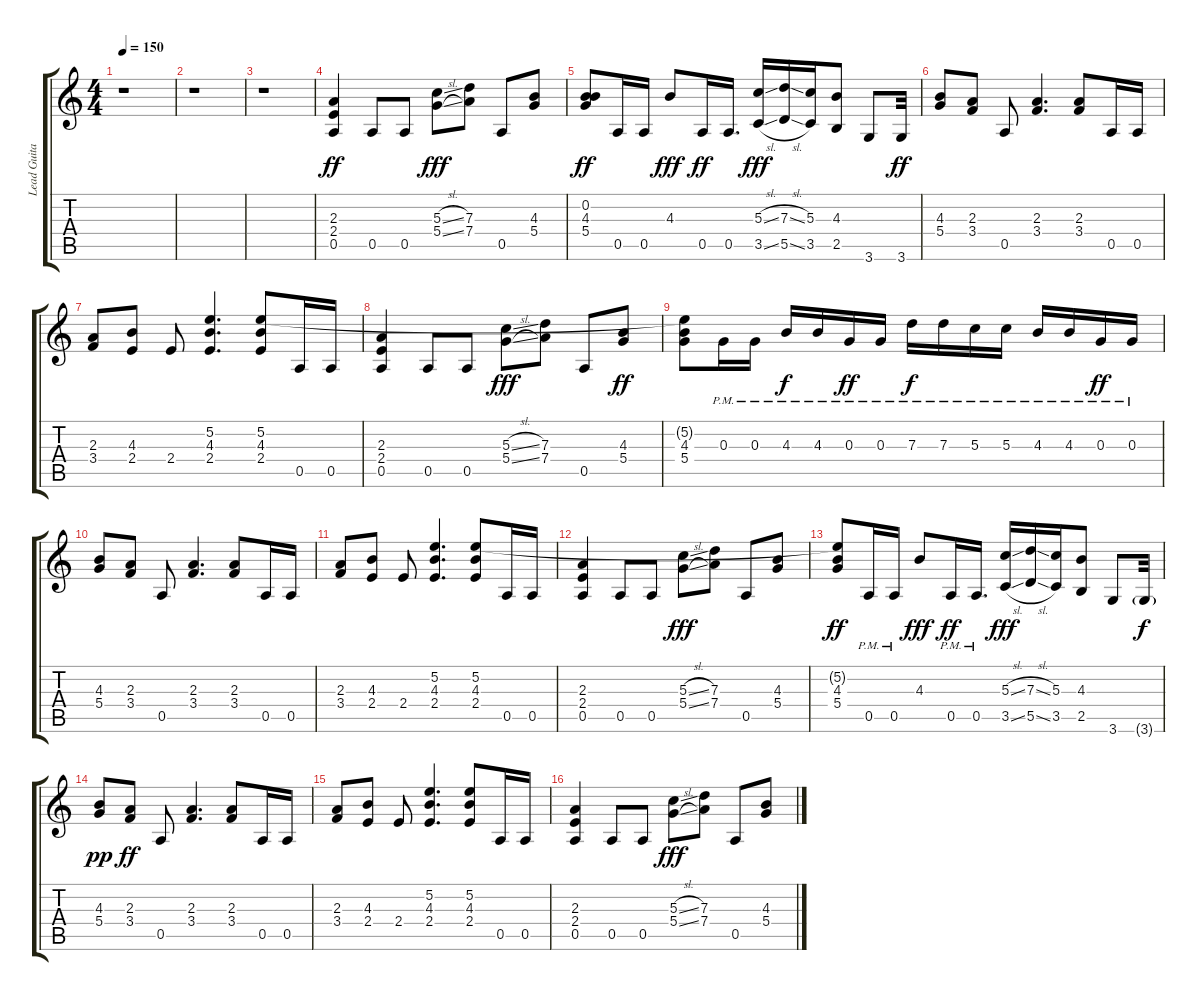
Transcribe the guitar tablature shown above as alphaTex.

\track ("Lead Guitar" "Lead Guita") {instrument overdrivenguitar}
\staff {score tabs}
\tuning (E4 B3 G3 D3 A2 E2) {hide}
\ts (4 4)
\tempo 150
\clef g2
\ks c
r.1{dy ff} |
r.1 |
r.1 |
(2.3 2.4 0.5).4 0.5.8 0.5.8 (5.3{sl} 5.4{sl}).8{dy fff} (7.3 7.4).8 0.5.8 (4.3 5.4).8 |
(0.2 4.3 5.4).8{dy ff} 0.5.16 0.5.16 4.3.8{dy fff} 0.5.16{dy ff} 0.5.16{d} (5.3{sl} 3.5{sl}).16{dy fff} (7.3{sl} 5.5{sl}).16 (5.3 3.5).16 (4.3 2.5).8 3.6.8 3.6.32{dy ff} |
(4.3 5.4).8 (2.3 3.4).8 0.5.8 (2.3 3.4).4{d} (2.3 3.4).8 0.5.16 0.5.16 |
(2.3 3.4).8 (4.3 2.4).8 2.4.8 (5.2 4.3 2.4).4{d} (5.2 4.3 2.4).8 0.5.16 0.5.16 |
(2.3 2.4 0.5).4 0.5.8 0.5.8 (5.3{sl} 5.4{sl}).8{dy fff} (7.3 7.4).8 0.5.8 (4.3 5.4).8{dy ff} |
(5.2{t} 4.3 5.4).8 0.3{pm}.16 0.3{pm}.16 4.3{pm}.16{dy f} 4.3{pm}.16 0.3{pm}.16{dy ff} 0.3{pm}.16 7.3{pm}.16{dy f} 7.3{pm}.16 5.3{pm}.16 5.3{pm}.16 4.3{pm}.16 4.3{pm}.16 0.3{pm}.16{dy ff} 0.3{pm}.16 |
(4.3 5.4).8 (2.3 3.4).8 0.5.8 (2.3 3.4).4{d} (2.3 3.4).8 0.5.16 0.5.16 |
(2.3 3.4).8 (4.3 2.4).8 2.4.8 (5.2 4.3 2.4).4{d} (5.2 4.3 2.4).8 0.5.16 0.5.16 |
(2.3 2.4 0.5).4 0.5.8 0.5.8 (5.3{sl} 5.4{sl}).8{dy fff} (7.3 7.4).8 0.5.8 (4.3 5.4).8 |
(5.2{t} 4.3 5.4).8{dy ff} 0.5{pm}.16 0.5{pm}.16 4.3.8{dy fff} 0.5{pm}.16{dy ff} 0.5{pm}.16{d} (5.3{sl} 3.5{sl}).16{dy fff} (7.3{sl} 5.5{sl}).16 (5.3 3.5).16 (4.3 2.5).8 3.6.8 3.6{g}.32{dy f} |
(4.3 5.4).8{dy pp} (2.3 3.4).8{dy ff} 0.5.8 (2.3 3.4).4{d} (2.3 3.4).8 0.5.16 0.5.16 |
(2.3 3.4).8 (4.3 2.4).8 2.4.8 (5.2 4.3 2.4).4{d} (5.2 4.3 2.4).8 0.5.16 0.5.16 |
(2.3 2.4 0.5).4 0.5.8 0.5.8 (5.3{sl} 5.4{sl}).8{dy fff} (7.3 7.4).8 0.5.8 (4.3 5.4).8
